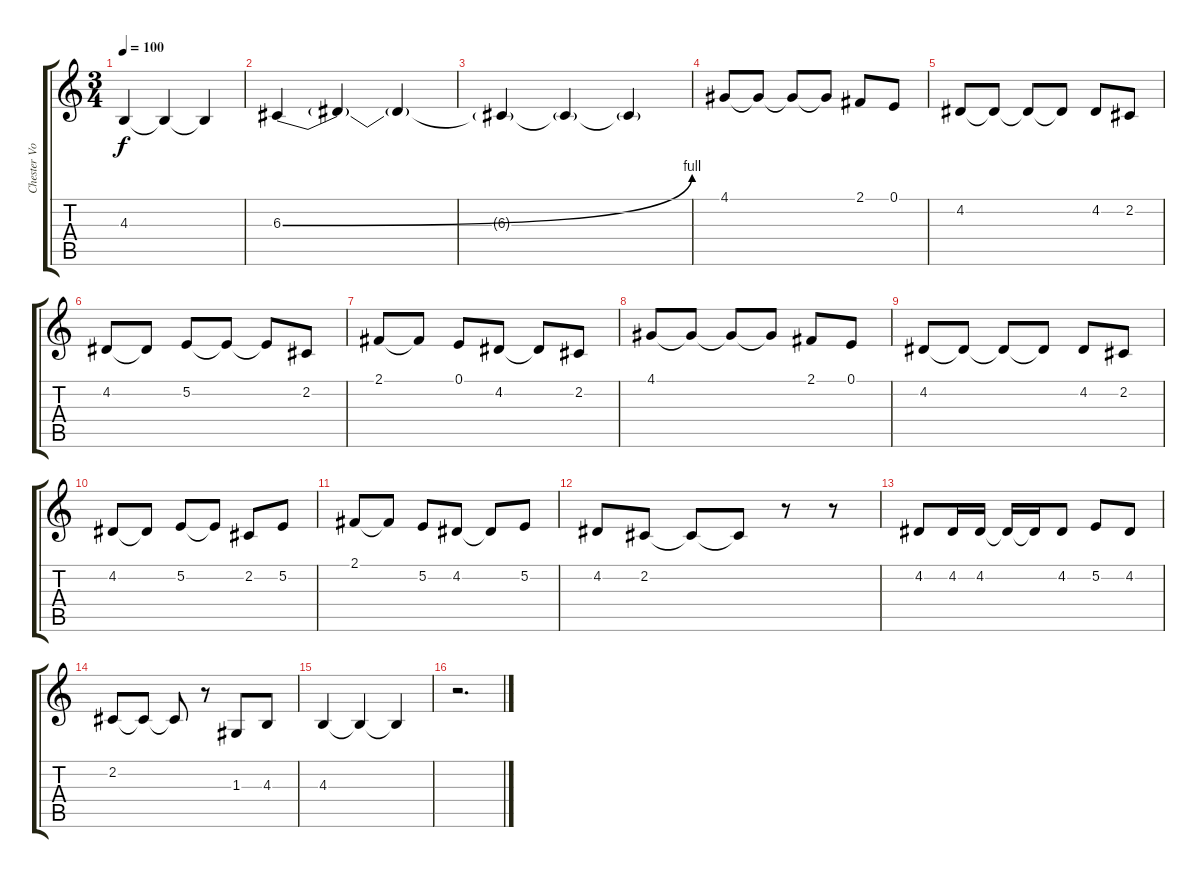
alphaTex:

\track ("Chester Vocals" "Chester Vo") {instrument harmonica}
\staff {score tabs}
\tuning (E4 B3 G3 D3 A2 E2) {hide}
\ts (3 4)
\tempo 100
\clef g2
\ks c
4.3.4{dy f} 4.3{t}.4 4.3{t}.4 |
6.3{be (bend 0 0 60 4)}.4 6.3{t}.4 6.3{t}.4 |
6.3{t}.4 6.3{t}.4 6.3{t}.4 |
4.1.8 4.1{t}.8 4.1{t}.8 4.1{t}.8 2.1.8 0.1.8 |
4.2.8 4.2{t}.8 4.2{t}.8 4.2{t}.8 4.2.8 2.2.8 |
4.2.8 4.2{t}.8 5.2.8 5.2{t}.8 5.2{t}.8 2.2.8 |
2.1.8 2.1{t}.8 0.1.8 4.2.8 4.2{t}.8 2.2.8 |
4.1.8 4.1{t}.8 4.1{t}.8 4.1{t}.8 2.1.8 0.1.8 |
4.2.8 4.2{t}.8 4.2{t}.8 4.2{t}.8 4.2.8 2.2.8 |
4.2.8 4.2{t}.8 5.2.8 5.2{t}.8 2.2.8 5.2.8 |
2.1.8 2.1{t}.8 5.2.8 4.2.8 4.2{t}.8 5.2.8 |
4.2.8 2.2.8 2.2{t}.8 2.2{t}.8 r.8 r.8 |
4.2.8 4.2.16 4.2.16 4.2{t}.16 4.2{t}.16 4.2.8 5.2.8 4.2.8 |
2.2.8 2.2{t}.8 2.2{t}.8 r.8 1.3.8 4.3.8 |
4.3.4 4.3{t}.4 4.3{t}.4 |
r.2{d}
